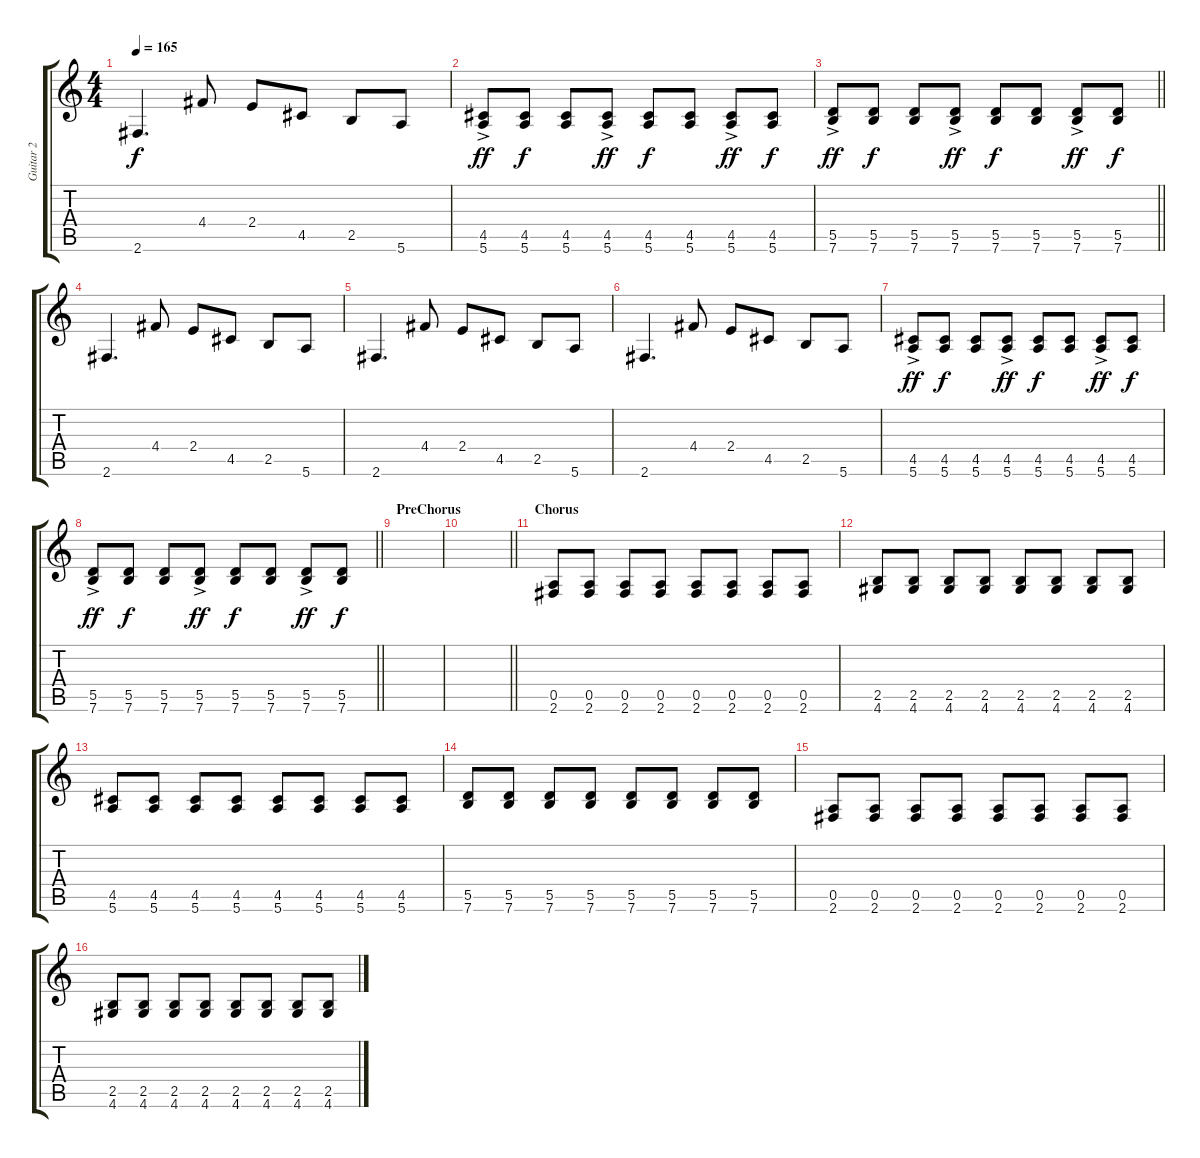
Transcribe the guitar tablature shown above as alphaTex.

\track ("Guitar 2" "Guitar 2") {instrument overdrivenguitar}
\staff {score tabs}
\tuning (E4 B3 G3 D3 A2 E2) {hide}
\ts (4 4)
\tempo 165
\clef g2
\ks c
2.6.4{d dy f} 4.4.8 2.4.8 4.5.8 2.5.8 5.6.8 |
(4.5{ac} 5.6).8{dy ff} (4.5 5.6).8{dy f} (4.5 5.6).8 (4.5{ac} 5.6).8{dy ff} (4.5 5.6).8{dy f} (4.5 5.6).8 (4.5{ac} 5.6).8{dy ff} (4.5 5.6).8{dy f} |
\barLineRight lightlight
(5.5{ac} 7.6).8{dy ff} (5.5 7.6).8{dy f} (5.5 7.6).8 (5.5{ac} 7.6).8{dy ff} (5.5 7.6).8{dy f} (5.5 7.6).8 (5.5{ac} 7.6).8{dy ff} (5.5 7.6).8{dy f} |
2.6.4{d} 4.4.8 2.4.8 4.5.8 2.5.8 5.6.8 |
2.6.4{d} 4.4.8 2.4.8 4.5.8 2.5.8 5.6.8 |
2.6.4{d} 4.4.8 2.4.8 4.5.8 2.5.8 5.6.8 |
(4.5{ac} 5.6).8{dy ff} (4.5 5.6).8{dy f} (4.5 5.6).8 (4.5{ac} 5.6).8{dy ff} (4.5 5.6).8{dy f} (4.5 5.6).8 (4.5{ac} 5.6).8{dy ff} (4.5 5.6).8{dy f} |
\barLineRight lightlight
(5.5{ac} 7.6).8{dy ff} (5.5 7.6).8{dy f} (5.5 7.6).8 (5.5{ac} 7.6).8{dy ff} (5.5 7.6).8{dy f} (5.5 7.6).8 (5.5{ac} 7.6).8{dy ff} (5.5 7.6).8{dy f} |
\section ("" "PreChorus")
|
\barLineRight lightlight
|
\section ("" "Chorus")
(0.5 2.6).8{volume 10} (0.5 2.6).8 (0.5 2.6).8 (0.5 2.6).8 (0.5 2.6).8 (0.5 2.6).8 (0.5 2.6).8 (0.5 2.6).8 |
(2.5 4.6).8 (2.5 4.6).8 (2.5 4.6).8 (2.5 4.6).8 (2.5 4.6).8 (2.5 4.6).8 (2.5 4.6).8 (2.5 4.6).8 |
(4.5 5.6).8 (4.5 5.6).8 (4.5 5.6).8 (4.5 5.6).8 (4.5 5.6).8 (4.5 5.6).8 (4.5 5.6).8 (4.5 5.6).8 |
(5.5 7.6).8 (5.5 7.6).8 (5.5 7.6).8 (5.5 7.6).8 (5.5 7.6).8 (5.5 7.6).8 (5.5 7.6).8 (5.5 7.6).8 |
(0.5 2.6).8 (0.5 2.6).8 (0.5 2.6).8 (0.5 2.6).8 (0.5 2.6).8 (0.5 2.6).8 (0.5 2.6).8 (0.5 2.6).8 |
(2.5 4.6).8 (2.5 4.6).8 (2.5 4.6).8 (2.5 4.6).8 (2.5 4.6).8 (2.5 4.6).8 (2.5 4.6).8 (2.5 4.6).8
